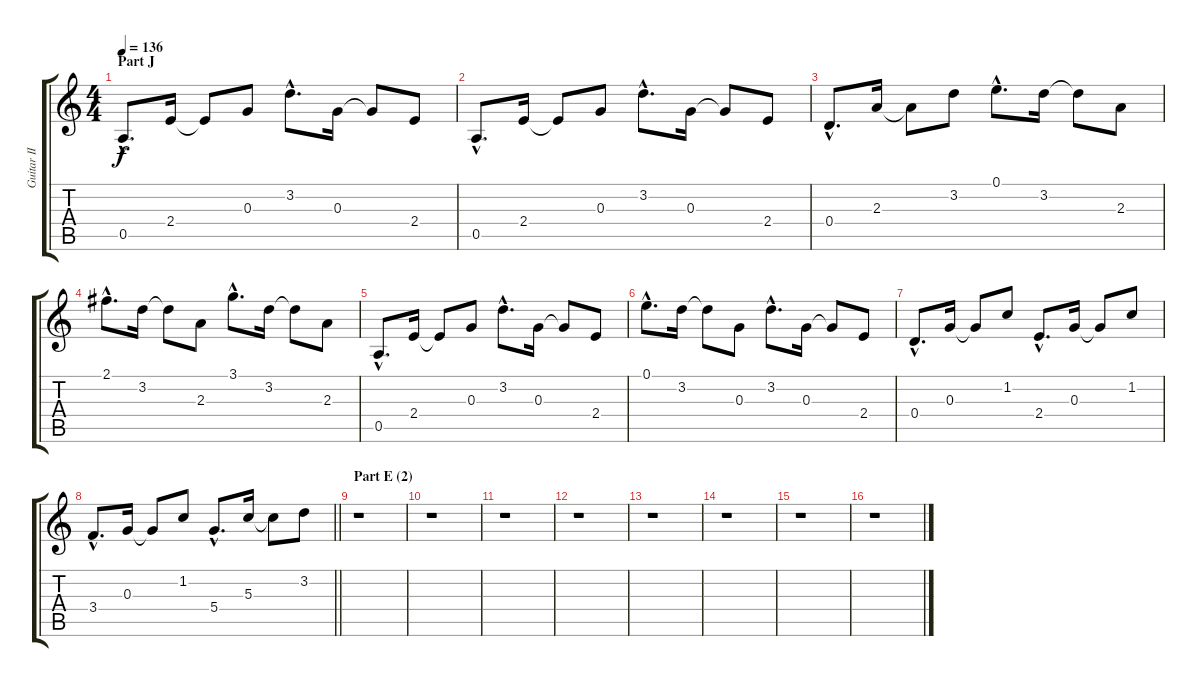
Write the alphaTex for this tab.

\track ("Guitar II (Kazuma)" "Guitar II ") {instrument distortionguitar}
\staff {score tabs}
\tuning (E4 B3 G3 D3 A2 E2) {hide}
\ts (4 4)
\section ("" "Part J")
\tempo 136
\clef g2
\ks c
0.5{hac}.8{d dy f} 2.4.16 2.4{t}.8 0.3.8 3.2{hac}.8{d} 0.3.16 0.3{t}.8 2.4.8 |
0.5{hac}.8{d} 2.4.16 2.4{t}.8 0.3.8 3.2{hac}.8{d} 0.3.16 0.3{t}.8 2.4.8 |
0.4{hac}.8{d} 2.3.16 2.3{t}.8 3.2.8 0.1{hac}.8{d} 3.2.16 3.2{t}.8 2.3.8 |
2.1{hac}.8{d} 3.2.16 3.2{t}.8 2.3.8 3.1{hac}.8{d} 3.2.16 3.2{t}.8 2.3.8 |
0.5{hac}.8{d} 2.4.16 2.4{t}.8 0.3.8 3.2{hac}.8{d} 0.3.16 0.3{t}.8 2.4.8 |
0.1{hac}.8{d} 3.2.16 3.2{t}.8 0.3.8 3.2{hac}.8{d} 0.3.16 0.3{t}.8 2.4.8 |
0.4{hac}.8{d} 0.3.16 0.3{t}.8 1.2.8 2.4{hac}.8{d} 0.3.16 0.3{t}.8 1.2.8 |
\barLineRight lightlight
3.4{hac}.8{d} 0.3.16 0.3{t}.8 1.2.8 5.4{hac}.8{d} 5.3.16 5.3{t}.8 3.2.8 |
\section ("" "Part E (2)")
r.1 |
r.1 |
r.1 |
r.1 |
r.1 |
r.1 |
r.1 |
r.1
